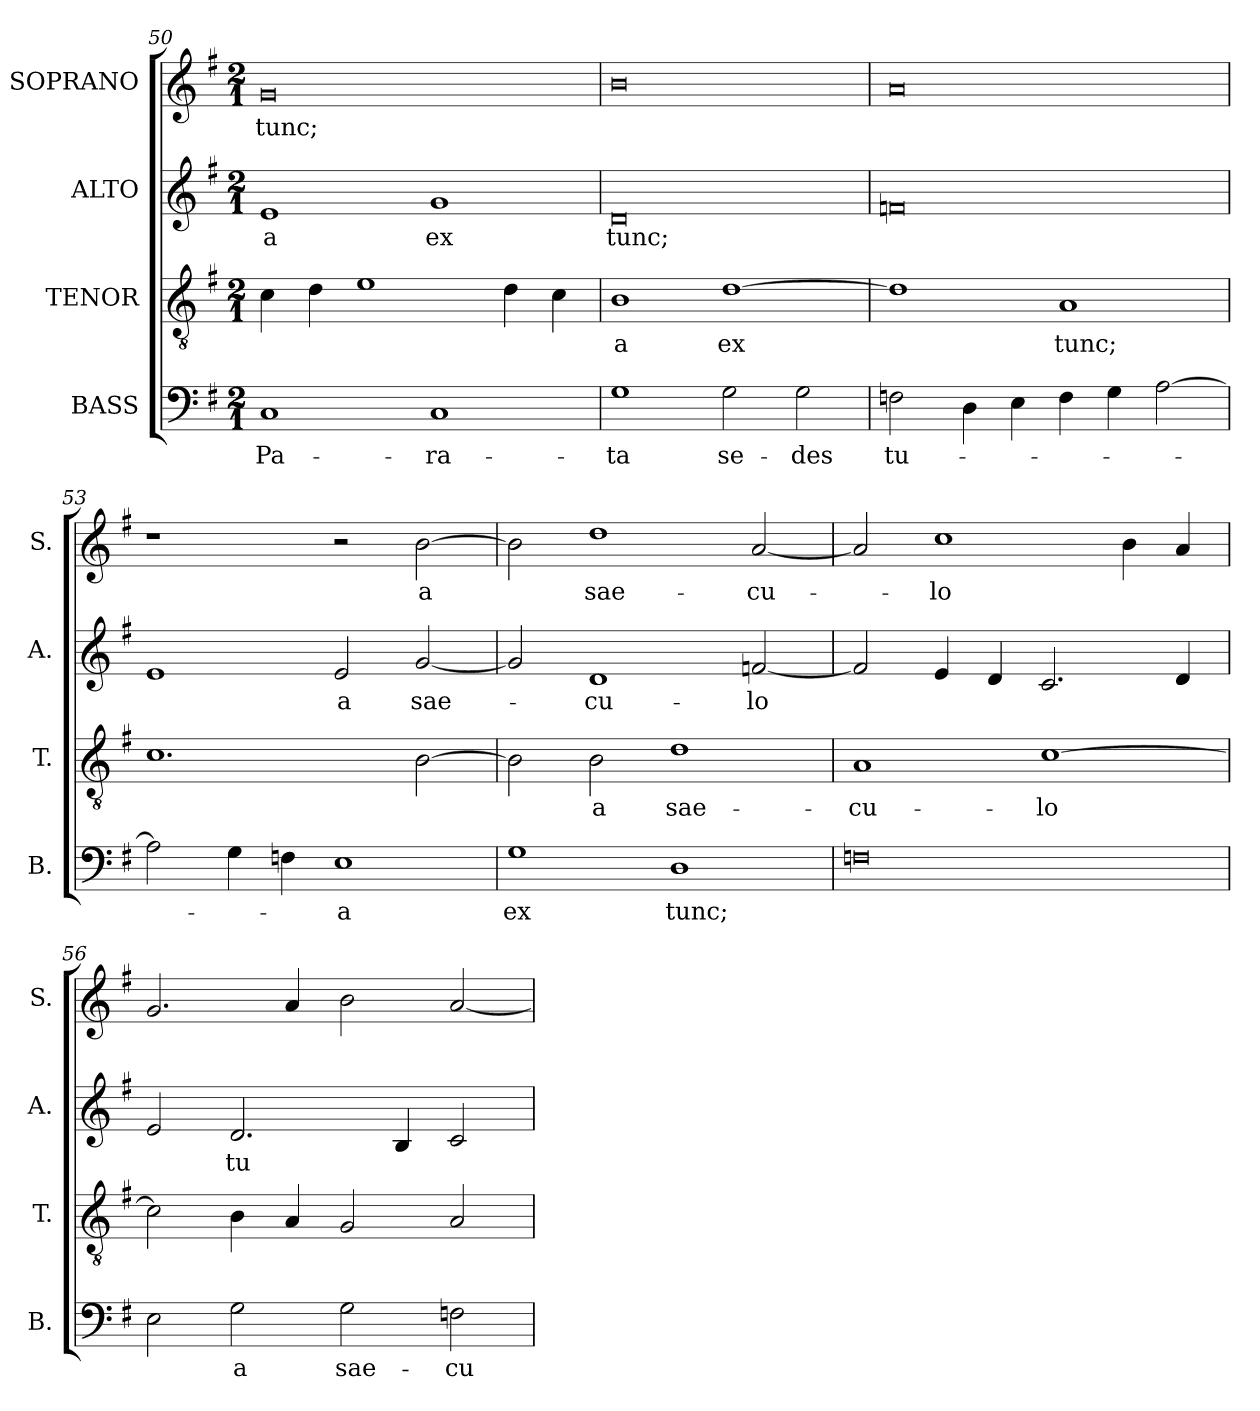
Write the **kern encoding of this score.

**kern	**text	**kern	**text	**kern	**text	**kern	**text
*part4	*part4	*part3	*part3	*part2	*part2	*part1	*part1
*staff4	*staff4	*staff3	*staff3	*staff2	*staff2	*staff1	*staff1
*I"BASS	*	*I"TENOR	*	*I"ALTO	*	*I"SOPRANO	*
*I'B.	*	*I'T.	*	*I'A.	*	*I'S.	*
*clefF4	*	*clefGv2	*	*clefG2	*	*clefG2	*
*	*	*ITrd7c12	*	*	*	*	*
*k[f#]	*	*k[f#]	*	*k[f#]	*	*k[f#]	*
*G:	*	*G:	*	*G:	*	*G:	*
*M2/1	*	*M2/1	*	*M2/1	*	*M2/1	*
=50	=50	=50	=50	=50	=50	=50	=50
!	!LO:LY:b:color=#000000	!	!	!	!	!	!
!	!	!	!	!	!LO:LY:b:color=#000000	!	!
!	!	!	!	!	!	!	!LO:LY:b:color=#000000
1Ci	Pa-	4Ci\	.	1ei	-a	0gi	tunc;
.	.	4Di\	.	.	.	.	.
.	.	1Ei	.	.	.	.	.
!	!LO:LY:b:color=#000000	!	!	!	!	!	!
!	!	!	!	!	!LO:LY:b:color=#000000	!	!
1Ci	-ra-	.	.	1gi	ex	.	.
.	.	4Di\	.	.	.	.	.
.	.	4Ci\	.	.	.	.	.
!!LO:LB:g=z
=51	=51	=51	=51	=51	=51	=51	=51
!	!LO:LY:b:color=#000000	!	!	!	!	!	!
!	!	!	!LO:LY:b:color=#000000	!	!	!	!
!	!	!	!	!	!LO:LY:b:color=#000000	!	!
1Gi	-ta	1BBi	-a	0di	tunc;	0bi	.
!	!LO:LY:b:color=#000000	!	!	!	!	!	!
!	!	!	!LO:LY:b:color=#000000	!	!	!	!
2Gi\	se-	[1Di	ex	.	.	.	.
!	!LO:LY:b:color=#000000	!	!	!	!	!	!
2Gi\	-des	.	.	.	.	.	.
=52	=52	=52	=52	=52	=52	=52	=52
!	!LO:LY:b:color=#000000	!	!	!	!	!	!
2Fni\	tu-	1Di]	.	0fni	.	0ai	.
4Di\	.	.	.	.	.	.	.
4Ei\	.	.	.	.	.	.	.
!	!	!	!LO:LY:b:color=#000000	!	!	!	!
4Fi\	.	1AAi	tunc;	.	.	.	.
4Gi\	.	.	.	.	.	.	.
[2Ai\	.	.	.	.	.	.	.
=53	=53	=53	=53	=53	=53	=53	=53
2Ai\]	.	1.Ci	.	1ei	.	1r	.
4Gi\	.	.	.	.	.	.	.
4Fni\	.	.	.	.	.	.	.
!	!LO:LY:b:color=#000000	!	!	!	!	!	!
!	!	!	!	!	!LO:LY:b:color=#000000	!	!
1Ei	-a	.	.	2ei/	a	2r	.
!	!	!	!	!	!LO:LY:b:color=#000000	!	!
!	!	!	!	!	!	!	!LO:LY:b:color=#000000
.	.	[2BBi\	.	[2gi/	sae-	[2bi\	a
=54	=54	=54	=54	=54	=54	=54	=54
!	!LO:LY:b:color=#000000	!	!	!	!	!	!
1Gi	ex	2BBi\]	.	2gi/]	.	2bi\]	.
!	!	!	!LO:LY:b:color=#000000	!	!	!	!
!	!	!	!	!	!LO:LY:b:color=#000000	!	!
!	!	!	!	!	!	!	!LO:LY:b:color=#000000
.	.	2BBi\	a	1di	-cu-	1ddi	sae-
!	!LO:LY:b:color=#000000	!	!	!	!	!	!
!	!	!	!LO:LY:b:color=#000000	!	!	!	!
1Di	tunc;	1Di	sae-	.	.	.	.
!	!	!	!	!	!LO:LY:b:color=#000000	!	!
!	!	!	!	!	!	!	!LO:LY:b:color=#000000
.	.	.	.	[2fni/	-lo	[2ai/	-cu-
=55	=55	=55	=55	=55	=55	=55	=55
!	!	!	!LO:LY:b:color=#000000	!	!	!	!
0Fni	.	1AAi	-cu-	2fi/]	.	2ai/]	.
!	!	!	!	!	!	!	!LO:LY:b:color=#000000
.	.	.	.	4ei/	.	1cci	-lo
.	.	.	.	4di/	.	.	.
!	!	!	!LO:LY:b:color=#000000	!	!	!	!
.	.	[1Ci	-lo	2.ci/	.	.	.
.	.	.	.	.	.	4bi\	.
.	.	.	.	4di/	.	4ai/	.
=56	=56	=56	=56	=56	=56	=56	=56
2Ei\	.	2Ci\]	.	2ei/	.	2.gi/	.
!	!LO:LY:b:color=#000000	!	!	!	!	!	!
!	!	!	!	!	!LO:LY:b:color=#000000	!	!
2Gi\	a	4BBi\	.	2.di/	tu	.	.
.	.	4AAi/	.	.	.	4ai/	.
!	!LO:LY:b:color=#000000	!	!	!	!	!	!
2Gi\	sae-	2GGi/	.	.	.	2bi\	.
.	.	.	.	4Bi/	.	.	.
!	!LO:LY:b:color=#000000	!	!	!	!	!	!
2Fni\	-cu-	2AAi/	.	2ci/	.	[2ai/	.
=	=	=	=	=	=	=	=
*-	*-	*-	*-	*-	*-	*-	*-
